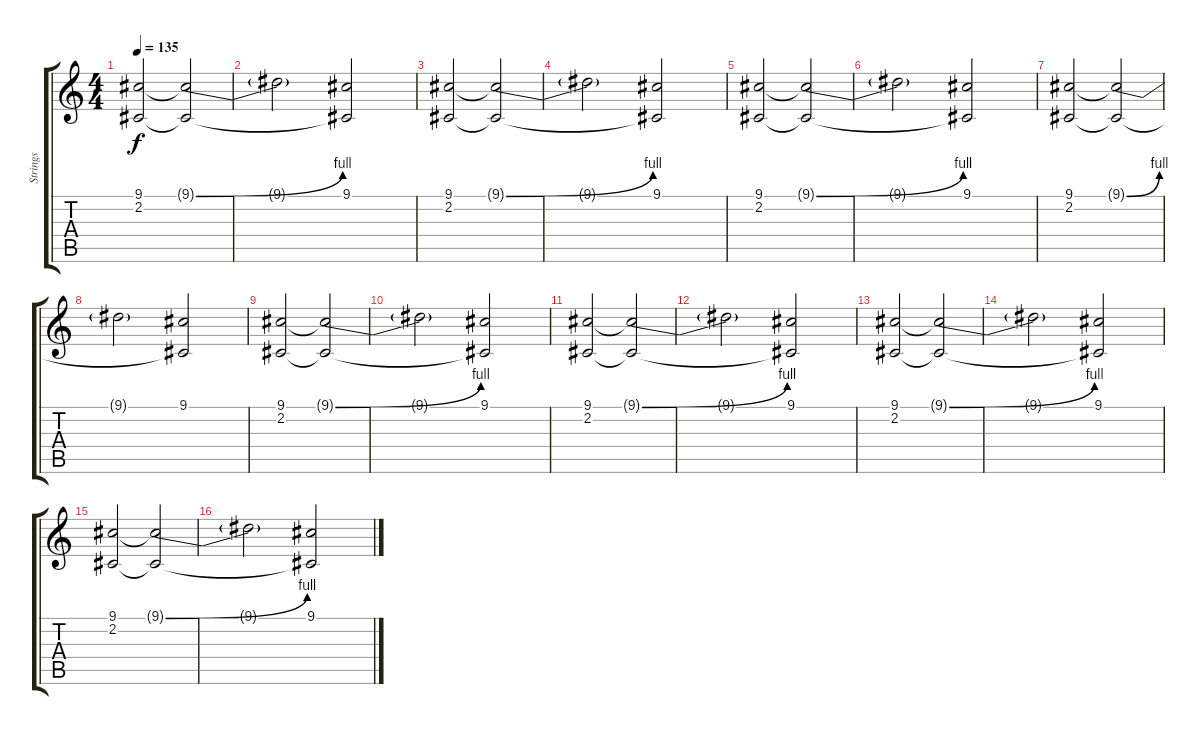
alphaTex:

\track ("Strings" "Strings") {instrument stringensemble1}
\staff {score tabs}
\tuning (E4 B3 G3 D3 A2 E2) {hide}
\ts (4 4)
\tempo 135
\clef g2
\ks c
(9.1 2.2).2{dy f} (9.1{be (bend 0 0 60 4) t} 2.2{t}).2 |
9.1{t}.2 (9.1 2.2{t}).2 |
(9.1 2.2).2 (9.1{be (bend 0 0 60 4) t} 2.2{t}).2 |
9.1{t}.2 (9.1 2.2{t}).2 |
(9.1 2.2).2 (9.1{be (bend 0 0 60 4) t} 2.2{t}).2 |
9.1{t}.2 (9.1 2.2{t}).2 |
(9.1 2.2).2 (9.1{be (bend 0 0 60 4) t} 2.2{t}).2 |
9.1{t}.2 (9.1 2.2{t}).2 |
(9.1 2.2).2 (9.1{be (bend 0 0 60 4) t} 2.2{t}).2 |
9.1{t}.2 (9.1 2.2{t}).2 |
(9.1 2.2).2 (9.1{be (bend 0 0 60 4) t} 2.2{t}).2 |
9.1{t}.2 (9.1 2.2{t}).2 |
(9.1 2.2).2 (9.1{be (bend 0 0 60 4) t} 2.2{t}).2 |
9.1{t}.2 (9.1 2.2{t}).2 |
(9.1 2.2).2 (9.1{be (bend 0 0 60 4) t} 2.2{t}).2 |
9.1{t}.2 (9.1 2.2{t}).2
